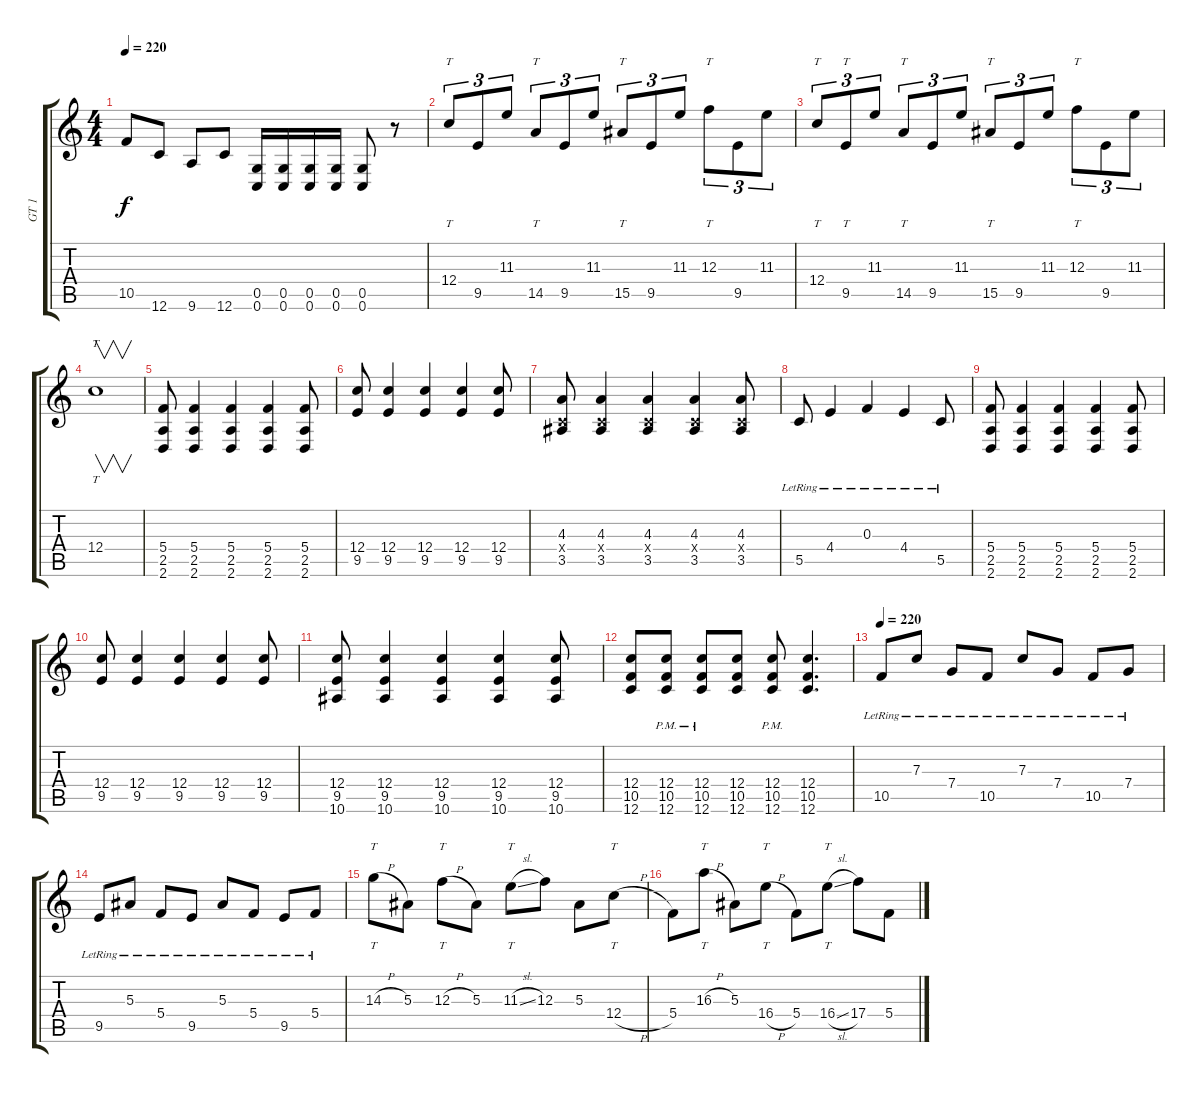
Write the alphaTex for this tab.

\track ("GT 1" "GT 1") {solo instrument distortionguitar}
\staff {score tabs}
\tuning (D4 A3 F3 C3 G2 C2) {hide}
\ts (4 4)
\tempo 220
\clef g2
\ks c
10.5.8{dy f} 12.6.8 9.6.8 12.6.8 (0.5 0.6).16 (0.5 0.6).16 (0.5 0.6).16 (0.5 0.6).16 (0.5 0.6).8 r.8 |
12.4.8{tt tu (3 2)} 9.5.8{tu (3 2)} 11.3.8{tu (3 2)} 14.5.8{tt tu (3 2)} 9.5.8{tu (3 2)} 11.3.8{tu (3 2)} 15.5.8{tt tu (3 2)} 9.5.8{tu (3 2)} 11.3.8{tu (3 2)} 12.3.8{tt tu (3 2)} 9.5.8{tu (3 2)} 11.3.8{tu (3 2)} |
12.4.8{tt tu (3 2)} 9.5.8{tt tu (3 2)} 11.3.8{tu (3 2)} 14.5.8{tt tu (3 2)} 9.5.8{tu (3 2)} 11.3.8{tu (3 2)} 15.5.8{tt tu (3 2)} 9.5.8{tu (3 2)} 11.3.8{tu (3 2)} 12.3.8{tt tu (3 2)} 9.5.8{tu (3 2)} 11.3.8{tu (3 2)} |
12.4.1{v tt} |
(5.4 2.5 2.6).8 (5.4 2.5 2.6).4 (5.4 2.5 2.6).4 (5.4 2.5 2.6).4 (5.4 2.5 2.6).8 |
(12.4 9.5).8 (12.4 9.5).4 (12.4 9.5).4 (12.4 9.5).4 (12.4 9.5).8 |
(4.3 0.4{x} 3.5).8 (4.3 0.4{x} 3.5).4 (4.3 0.4{x} 3.5).4 (4.3 0.4{x} 3.5).4 (4.3 0.4{x} 3.5).8 |
5.5{lr}.8 4.4{lr}.4 0.3{lr}.4 4.4{lr}.4 5.5{lr}.8 |
(5.4 2.5 2.6).8 (5.4 2.5 2.6).4 (5.4 2.5 2.6).4 (5.4 2.5 2.6).4 (5.4 2.5 2.6).8 |
(12.4 9.5).8 (12.4 9.5).4 (12.4 9.5).4 (12.4 9.5).4 (12.4 9.5).8 |
(12.4 9.5 10.6).8 (12.4 9.5 10.6).4 (12.4 9.5 10.6).4 (12.4 9.5 10.6).4 (12.4 9.5 10.6).8 |
(12.4 10.5 12.6).8 (12.4{pm} 10.5{pm} 12.6{pm}).8 (12.4{pm} 10.5{pm} 12.6{pm}).8 (12.4 10.5 12.6).8 (12.4{pm} 10.5{pm} 12.6{pm}).8 (12.4 10.5 12.6).4{d} |
\tempo 220
10.5{lr}.8 7.3{lr}.8 7.4{lr}.8 10.5{lr}.8 7.3{lr}.8 7.4{lr}.8 10.5{lr}.8 7.4{lr}.8 |
9.5{lr}.8 5.3{lr}.8 5.4{lr}.8 9.5{lr}.8 5.3{lr}.8 5.4{lr}.8 9.5{lr}.8 5.4{lr}.8 |
14.3{h}.8{tt} 5.3.8 12.3{h}.8{tt} 5.3.8 11.3{sl}.8{tt} 12.3.8 5.3.8 12.4{h}.8{tt} |
5.4.8 16.3{h}.8{tt} 5.3.8 16.4{h}.8{tt} 5.4.8 16.4{sl}.8{tt} 17.4.8 5.4.8
